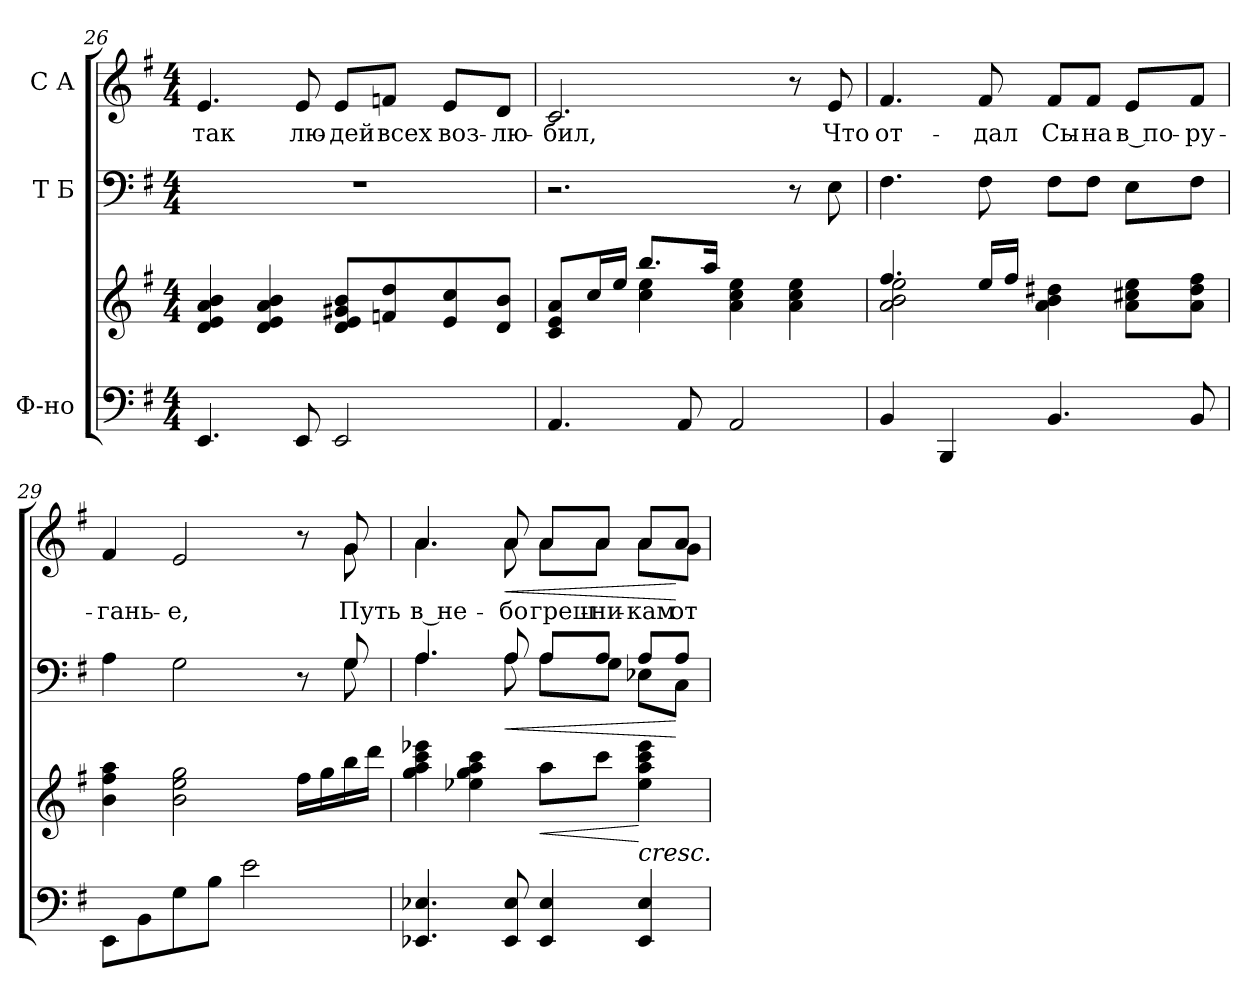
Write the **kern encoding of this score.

**kern	**kern	**dynam	**kern	**dynam	**kern	**text	**dynam
*part3	*part3	*part3	*part2	*part2	*part1	*part1	*part1
*staff4	*staff3	*staff3/4	*staff2	*staff2	*staff1	*staff1	*staff1
*I"Ф-но	*	*	*I"Т Б	*	*I"С А	*	*
*clefF4	*clefG2	*	*clefF4	*	*clefG2	*	*
*k[f#]	*k[f#]	*	*k[f#]	*	*k[f#]	*	*
*G:	*G:	*	*G:	*	*G:	*	*
*M4/4	*M4/4	*	*M4/4	*	*M4/4	*	*
=26	=26	=26	=26	=26	=26	=26	=26
!	!	!	!	!	!	!LO:LY:b:color=#000000	!
4.EEi/	4di/ 4ei 4ai 4bi	.	1r	.	4.ei/	так	.
.	4di/ 4ei 4ai 4bi	.	.	.	.	.	.
!	!	!	!	!	!	!LO:LY:b:color=#000000	!
8EEi/	.	.	.	.	8ei/	лю-	.
!	!	!	!	!	!	!LO:LY:b:color=#000000	!
2EEi/	8di/ 8ei 8g#Xi 8biL	.	.	.	8ei/L	-дей	.
!	!	!	!	!	!	!LO:LY:b:color=#000000	!
.	8fni/ 8ddi	.	.	.	8fni/J	всех	.
!	!	!	!	!	!	!LO:LY:b:color=#000000	!
.	8ei/ 8cci	.	.	.	8ei/L	воз-	.
!	!	!	!	!	!	!LO:LY:b:color=#000000	!
.	8di/ 8biJ	.	.	.	8di/J	-лю-	.
=27	=27	=27	=27	=27	=27	=27	=27
*	*^	*	*	*	*	*	*
!	!	!	!	!	!	!	!LO:LY:b:color=#000000	!
4.AAi/	8ci/ 8ei 8aiL	4ryy	.	2.r	.	2.ci/	-бил,	.
.	16cci/L	.	.	.	.	.	.	.
.	16eei/JJ	.	.	.	.	.	.	.
.	8.bbi/L	4cci\ 4eei	.	.	.	.	.	.
8AAi/	.	.	.	.	.	.	.	.
.	16aai/Jk	.	.	.	.	.	.	.
2AAi/	4ai\ 4cci 4eei	2ryy	.	.	.	.	.	.
.	4ai\ 4cci 4eei	.	.	8r	.	8r	.	.
!	!	!	!	!	!	!	!LO:LY:b:color=#000000	!
.	.	.	.	8Ei\	.	8ei/	Что	.
=28	=28	=28	=28	=28	=28	=28	=28	=28
!	!	!	!	!	!	!	!LO:LY:b:color=#000000	!
4BBi/	4.ff#i/	2ai\ 2bi 2eei	.	4.F#i\	.	4.f#i/	от-	.
4BBBi/	.	.	.	.	.	.	.	.
!	!	!	!	!	!	!	!LO:LY:b:color=#000000	!
.	16eei/LL	.	.	8F#i\	.	8f#i/	-дал	.
.	16ff#i/JJ	.	.	.	.	.	.	.
!	!	!	!	!	!	!	!LO:LY:b:color=#000000	!
4.BBi/	4ai\ 4bi 4dd#Xi	2ryy	.	8F#i\L	.	8f#i/L	Сы-	.
!	!	!	!	!	!	!	!LO:LY:b:color=#000000	!
.	.	.	.	8F#i\J	.	8f#i/J	-на	.
!	!	!	!	!	!	!	!LO:LY:b:color=#000000	!
.	8ai\ 8cc#Xi 8eeiL	.	.	8Ei\L	.	8ei/L	в по-	.
!	!	!	!	!	!	!	!LO:LY:b:color=#000000	!
8BBi/	8ai\ 8dd#i 8ff#iJ	.	.	8F#i\J	.	8f#i/J	-ру-	.
*	*v	*v	*	*	*	*	*	*
!!LO:PB:g=z
=29	=29	=29	=29	=29	=29	=29	=29
*	*	*	*^	*	*	*	*
!	!	!	!	!	!	!	!LO:LY:b:color=#000000	!
*	*	*	*	*	*	*^	*	*
8EEi\L	4bi\ 4ff#i 4aai	.	4Ai\	2..ryy	.	4f#i/	2ryy	-гань-	.
8BBi\	.	.	.	.	.	.	.	.	.
!	!	!	!	!	!	!	!	!LO:LY:b:color=#000000	!
8Gi\	2bi\ 2eei 2ggi	.	2Gi\	.	.	2ei/	.	-е,	.
8Bi\J	.	.	.	.	.	.	.	.	.
2ei\	.	.	.	.	.	.	4ryy	.	.
.	16ff#i\LL	.	8r	.	.	8r	8ryy	.	.
.	16ggi\	.	.	.	.	.	.	.	.
!	!	!	!	!	!	!	!	!LO:LY:b:color=#000000	!
.	16bbi\	.	8Gi\	8Gi/	.	8gi/	8gi\	Путь	.
.	16dddi\JJ	.	.	.	.	.	.	.	.
=30	=30	=30	=30	=30	=30	=30	=30	=30	=30
!	!	!	!	!	!	!	!	!LO:LY:b:color=#000000	!
4.EE-Xi/ 4.E-Xi	4ggi\ 4aai 4ccci 4eee-Xi	.	4.Ai/	4.Ai\	.	4.ai/	4.ai\	в не-	.
.	4ee-Xi\ 4ggi 4aai 4ccci	.	.	.	.	.	.	.	.
!	!	!	!	!	!LO:HP:b	!	!	!	!
!	!	!	!	!	!	!	!	!LO:LY:b:color=#000000	!LO:HP:b
8EE-i/ 8E-i	.	[	8Ai/	8Ai\	<	8ai/	8ai\	-бо	<
!	!	!LO:HP:b	!	!	!	!	!	!	!
!	!	!	!	!	!	!	!	!LO:LY:b:color=#000000	!
4EE-i/ 4E-i	8aai\L	<	8Ai/L	8Ai\L	.	8ai/L	8ai\L	греш-	.
!	!	!	!	!	!	!	!	!LO:LY:b:color=#000000	!
.	8ccci\J	.	8Ai/J	8Gi\J	.	8ai/J	8ai\J	-ни-	.
!	!	!LO:HP:n=1:b	!	!	!	!	!	!	!
!	!	!	!	!	!	!	!	!LO:LY:b:color=#000000	!
4EE-i/ 4E-i	4ee-i\ 4aai 4ccci 4eee-i	[ <	8Ai/L	8E-Xi\L	.	8ai/L	8ai\L	-кам	.
!	!	!	!	!	!	!	!	!LO:LY:b:color=#000000	!
.	.	.	8Ai/J	8Ci\J	[	8ai/J	8gi\J	от-	[
*	*	*	*v	*v	*	*	*	*	*
*	*	*	*	*	*v	*v	*	*
=	=	=	=	=	=	=	=
*-	*-	*-	*-	*-	*-	*-	*-
